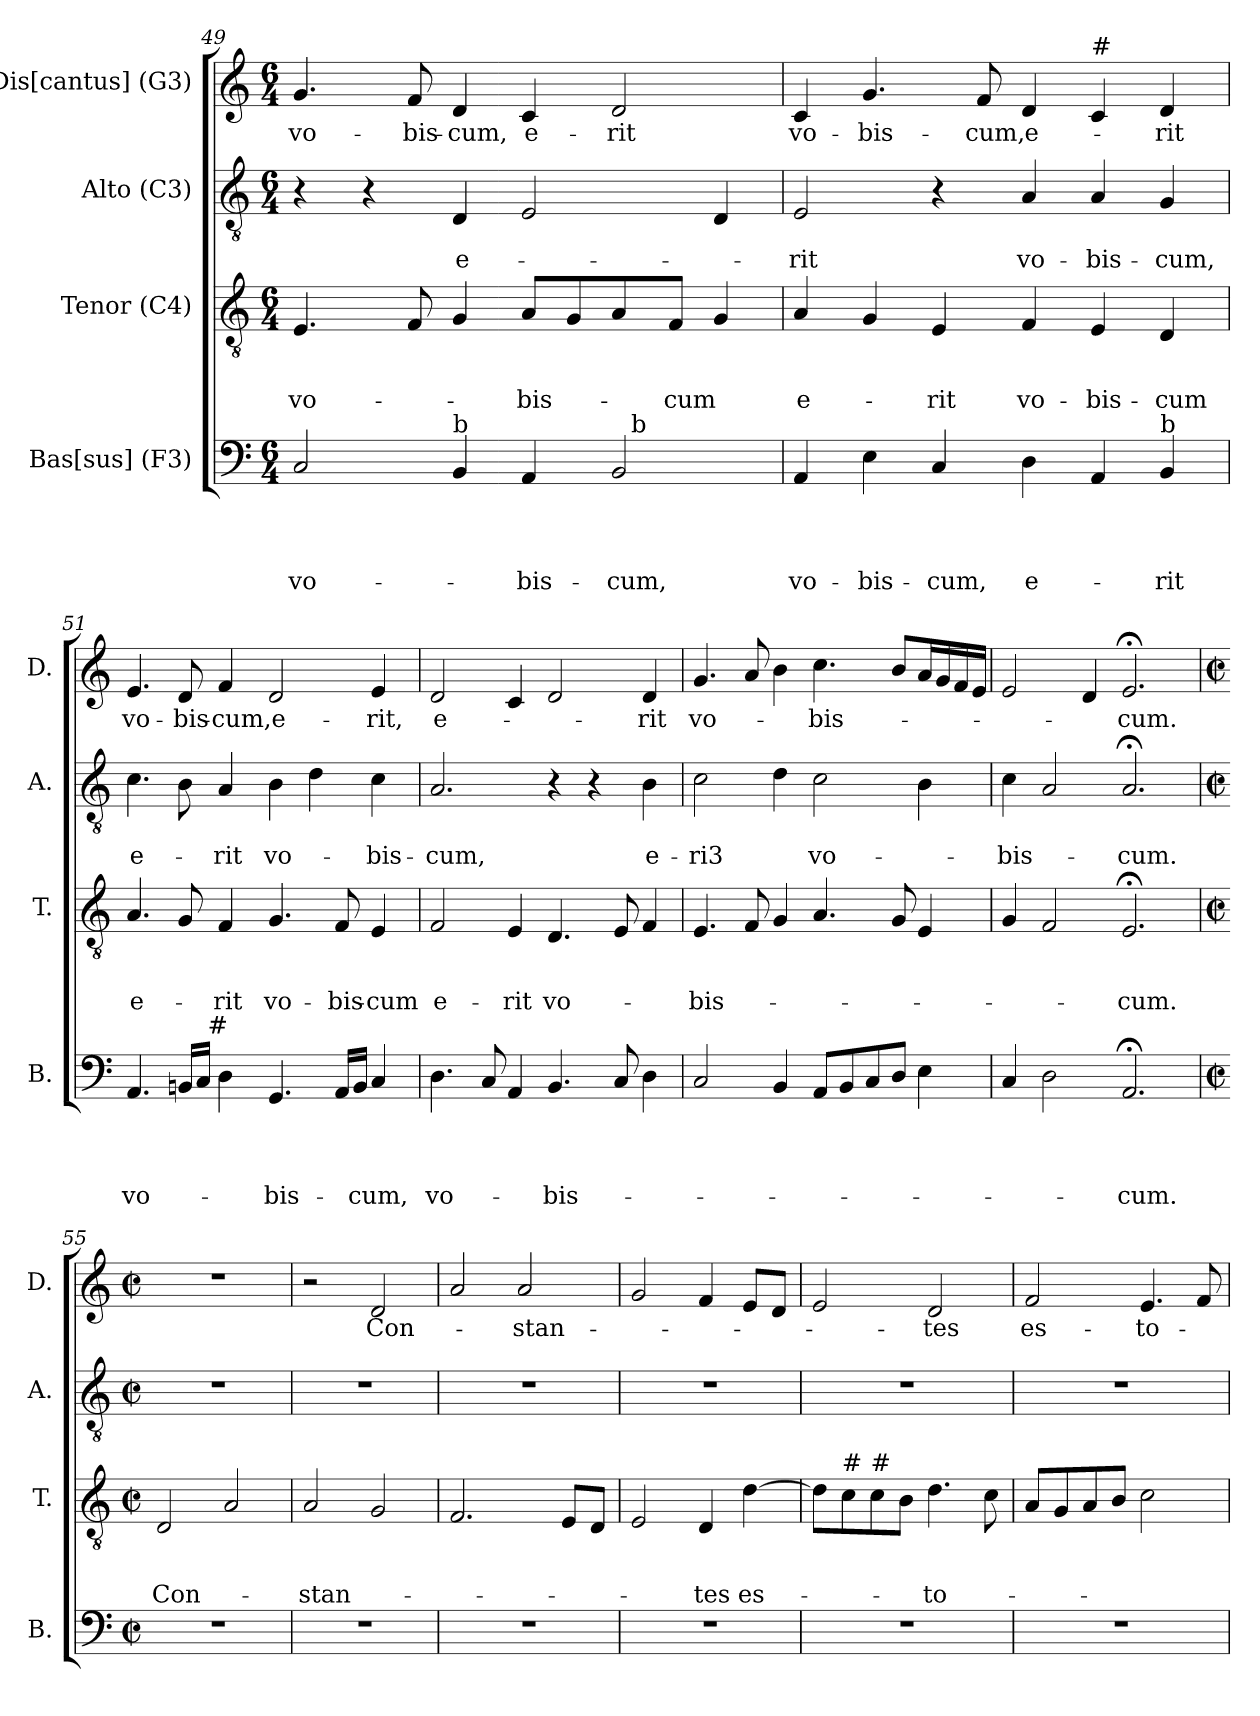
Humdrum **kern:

**kern	**text	**text	**text	**text	**kern	**text	**text	**text	**kern	**text	**text	**kern	**text
*part4	*part4	*part4	*part4	*part4	*part3	*part3	*part3	*part3	*part2	*part2	*part2	*part1	*part1
*staff4	*staff4	*staff4	*staff4	*staff4	*staff3	*staff3	*staff3	*staff3	*staff2	*staff2	*staff2	*staff1	*staff1
*I"Bas[sus] (F3)	*	*	*	*	*I"Tenor (C4)	*	*	*	*I"Alto (C3)	*	*	*I"Dis[cantus] (G3)	*
*I'B.	*	*	*	*	*I'T.	*	*	*	*I'A.	*	*	*I'D.	*
*clefF4	*	*	*	*	*clefGv2	*	*	*	*clefGv2	*	*	*clefG2	*
*k[]	*	*	*	*	*k[]	*	*	*	*k[]	*	*	*k[]	*
*C:	*	*	*	*	*C:	*	*	*	*C:	*	*	*C:	*
*M6/4	*	*	*	*	*M6/4	*	*	*	*M6/4	*	*	*M6/4	*
=49	=49	=49	=49	=49	=49	=49	=49	=49	=49	=49	=49	=49	=49
!	!	!	!	!LO:LY:b	!	!	!	!LO:LY:b	!	!	!	!	!LO:LY:b
*^	*	*	*	*	*	*	*	*	*	*	*	*	*
2C/	1ryy	.	.	.	vo-	4.E/	.	.	vo-	4r	.	.	4.g/	vo-
.	.	.	.	.	.	.	.	.	.	4r	.	.	.	.
!	!	!	!	!	!	!	!	!	!	!	!	!	!	!LO:LY:b
.	.	.	.	.	.	8F/	.	.	.	.	.	.	8f/	-bis-
!LO:TX:a:t=b	!	!	!	!	!	!	!	!	!	!	!	!	!	!
!	!	!	!	!	!	!	!	!	!	!	!	!LO:LY:b	!	!LO:LY:b
4BB/	.	.	.	.	.	4G/	.	.	.	4D/	.	e-	4d/	-cum,
!	!	!	!	!	!LO:LY:b	!	!	!	!LO:LY:b	!	!	!	!	!LO:LY:b
4AA/	.	.	.	.	-bis-	8A/L	.	.	-bis-	2E/	.	.	4c/	e-
.	.	.	.	.	.	8G/	.	.	.	.	.	.	.	.
!	!	!	!	!	!LO:LY:b	!	!	!	!	!	!	!	!	!LO:LY:b
2BB/	32ryy	.	.	.	-cum,	8A/	.	.	.	.	.	.	2d/	-rit
!	!LO:TX:a:t=b	!	!	!	!	!	!	!	!	!	!	!	!	!
.	4...ryy	.	.	.	.	.	.	.	.	.	.	.	.	.
!	!	!	!	!	!	!	!	!	!LO:LY:b	!	!	!	!	!
.	.	.	.	.	.	8F/J	.	.	-cum	.	.	.	.	.
.	.	.	.	.	.	4G/	.	.	.	4D/	.	.	.	.
!!LO:LB:g=z
=50	=50	=50	=50	=50	=50	=50	=50	=50	=50	=50	=50	=50	=50	=50
!	!	!	!	!	!LO:LY:b	!	!	!	!LO:LY:b	!	!	!LO:LY:b	!	!LO:LY:b
*v	*v	*	*	*	*	*	*	*	*	*	*	*	*	*
4AA/	.	.	.	vo-	4A/	.	.	e-	2E/	.	-rit	4c/	vo-
!	!	!	!	!LO:LY:b	!	!	!	!	!	!	!	!	!LO:LY:b:rj
4E\	.	.	.	-bis-	4G/	.	.	.	.	.	.	4.g/	-bis-
!	!	!	!	!LO:LY:b	!	!	!	!LO:LY:b	!	!	!	!	!
4C/	.	.	.	-cum,	4E/	.	.	-rit	4r	.	.	.	.
!	!	!	!	!	!	!	!	!	!	!	!	!	!LO:LY:b
.	.	.	.	.	.	.	.	.	.	.	.	8f/	-cum,
!	!	!	!	!LO:LY:b	!	!	!	!LO:LY:b	!	!	!LO:LY:b	!	!LO:LY:b
4D\	.	.	.	e-	4F/	.	.	vo-	4A/	.	vo-	4d/	e-
!	!	!	!	!	!	!	!	!	!	!	!	!LO:TX:a:t=#	!
!	!	!	!	!	!	!	!	!LO:LY:b	!	!	!LO:LY:b	!	!
4AA/	.	.	.	.	4E/	.	.	-bis-	4A/	.	-bis-	4c/	.
!LO:TX:a:t=b	!	!	!	!	!	!	!	!	!	!	!	!	!
!	!	!	!	!LO:LY:b	!	!	!	!LO:LY:b:rj	!	!	!LO:LY:b	!	!LO:LY:b
4BB/	.	.	.	-rit	4D/	.	.	-cum	4G/	.	-cum,	4d/	-rit
=51	=51	=51	=51	=51	=51	=51	=51	=51	=51	=51	=51	=51	=51
!	!	!	!	!LO:LY:b	!	!	!	!LO:LY:b	!	!	!LO:LY:b	!	!LO:LY:b
*^	*	*	*	*	*	*	*	*	*	*	*	*	*
4.AA/	4...ryy	.	.	.	vo-	4.A/	.	.	e-	4.c\	.	e-	4.e/	vo-
!	!	!	!	!	!	!	!	!	!	!	!	!	!	!LO:LY:b
16BBn/LL	.	.	.	.	.	8G/	.	.	.	8B\	.	.	8d/	-bis-
16C/JJ	.	.	.	.	.	.	.	.	.	.	.	.	.	.
!	!LO:TX:a:t=#	!	!	!	!	!	!	!	!	!	!	!	!	!
.	1ryy	.	.	.	.	.	.	.	.	.	.	.	.	.
!	!	!	!	!	!	!	!	!	!LO:LY:b	!	!	!LO:LY:b	!	!LO:LY:b
4D\	.	.	.	.	.	4F/	.	.	-rit	4A/	.	-rit	4f/	-cum,
!	!	!	!	!	!LO:LY:b	!	!	!	!LO:LY:b	!	!	!LO:LY:b	!	!LO:LY:b
4.GG/	.	.	.	.	-bis-	4.G/	.	.	vo-	4B\	.	vo-	2d/	e-
.	.	.	.	.	.	.	.	.	.	4d\	.	.	.	.
!	!	!	!	!	!	!	!	!	!LO:LY:b	!	!	!	!	!
16AA/LL	.	.	.	.	.	8F/	.	.	-bis-	.	.	.	.	.
!	!	!	!	!	!LO:LY:b	!	!	!	!	!	!	!	!	!
16BB/JJ	.	.	.	.	-cum,	.	.	.	.	.	.	.	.	.
!	!	!	!	!	!	!	!	!	!LO:LY:b	!	!	!LO:LY:b	!	!LO:LY:b
4C/	.	.	.	.	.	4E/	.	.	-cum	4c\	.	-bis-	4e/	-rit,
.	32ryy	.	.	.	.	.	.	.	.	.	.	.	.	.
=52	=52	=52	=52	=52	=52	=52	=52	=52	=52	=52	=52	=52	=52	=52
!	!	!	!	!	!LO:LY:b	!	!	!	!LO:LY:b	!	!	!LO:LY:b	!	!LO:LY:b
*v	*v	*	*	*	*	*	*	*	*	*	*	*	*	*
4.D\	.	.	.	vo-	2F/	.	.	e-	2.A/	.	-cum,	2d/	e-
8C/	.	.	.	.	.	.	.	.	.	.	.	.	.
!	!	!	!	!	!	!	!	!LO:LY:b	!	!	!	!	!
4AA/	.	.	.	.	4E/	.	.	-rit	.	.	.	4c/	.
!	!	!	!	!LO:LY:b	!	!	!	!LO:LY:b	!	!	!	!	!
4.BB/	.	.	.	-bis-	4.D/	.	.	vo-	4r	.	.	2d/	.
.	.	.	.	.	.	.	.	.	4r	.	.	.	.
8C/	.	.	.	.	8E/	.	.	.	.	.	.	.	.
!	!	!	!	!	!	!	!	!	!	!	!LO:LY:b	!	!LO:LY:b
4D\	.	.	.	.	4F/	.	.	.	4B\	.	e-	4d/	-rit
=53	=53	=53	=53	=53	=53	=53	=53	=53	=53	=53	=53	=53	=53
!	!	!	!	!	!	!	!	!LO:LY:b	!	!	!LO:LY:b	!	!LO:LY:b
2C/	.	.	.	.	4.E/	.	.	-bis-	2c\	.	-ri3	4.g/	vo-
.	.	.	.	.	8F/	.	.	.	.	.	.	8a/	.
4BB/	.	.	.	.	4G/	.	.	.	4d\	.	.	4b\	.
!	!	!	!	!	!	!	!	!	!	!	!LO:LY:b	!	!LO:LY:b
8AA/L	.	.	.	.	4.A/	.	.	.	2c\	.	vo-	4.cc\	-bis-
8BB/	.	.	.	.	.	.	.	.	.	.	.	.	.
8C/	.	.	.	.	.	.	.	.	.	.	.	.	.
8D/J	.	.	.	.	8G/	.	.	.	.	.	.	8b/L	.
4E\	.	.	.	.	4E/	.	.	.	4B\	.	.	16a/L	.
.	.	.	.	.	.	.	.	.	.	.	.	16g/	.
.	.	.	.	.	.	.	.	.	.	.	.	16f/	.
.	.	.	.	.	.	.	.	.	.	.	.	16e/JJ	.
=54	=54	=54	=54	=54	=54	=54	=54	=54	=54	=54	=54	=54	=54
!	!	!	!	!	!	!	!	!	!	!	!LO:LY:b	!	!
4C/	.	.	.	.	4G/	.	.	.	4c\	.	-bis-	2e/	.
2D\	.	.	.	.	2F/	.	.	.	2A/	.	.	.	.
.	.	.	.	.	.	.	.	.	.	.	.	4d/	.
!	!	!	!	!LO:LY:b	!	!	!	!LO:LY:b	!	!	!LO:LY:b	!	!LO:LY:b
2.AA;/	.	.	.	-cum.	2.E;/	.	.	-cum.	2.A;/	.	-cum.	2.e;/	-cum.
!!LO:LB:g=z
=55	=55	=55	=55	=55	=55	=55	=55	=55	=55	=55	=55	=55	=55
*M2/2	*	*	*	*	*M2/2	*	*	*	*M2/2	*	*	*M2/2	*
*met(c|)	*	*	*	*	*met(c|)	*	*	*	*met(c|)	*	*	*met(c|)	*
!	!	!	!	!	!	!	!	!LO:LY:b	!	!	!	!	!
1r	.	.	.	.	2D/	.	.	Con-	1r	.	.	1r	.
.	.	.	.	.	2A/	.	.	.	.	.	.	.	.
=56	=56	=56	=56	=56	=56	=56	=56	=56	=56	=56	=56	=56	=56
!	!	!	!	!	!	!	!	!LO:LY:b	!	!	!	!	!
1r	.	.	.	.	2A/	.	.	-stan-	1r	.	.	2r	.
!	!	!	!	!	!	!	!	!	!	!	!	!	!LO:LY:b
.	.	.	.	.	2G/	.	.	.	.	.	.	2d/	Con-
=57	=57	=57	=57	=57	=57	=57	=57	=57	=57	=57	=57	=57	=57
1r	.	.	.	.	2.F/	.	.	.	1r	.	.	2a/	.
!	!	!	!	!	!	!	!	!	!	!	!	!	!LO:LY:b
.	.	.	.	.	.	.	.	.	.	.	.	2a/	-stan-
.	.	.	.	.	8E/L	.	.	.	.	.	.	.	.
.	.	.	.	.	8D/J	.	.	.	.	.	.	.	.
=58	=58	=58	=58	=58	=58	=58	=58	=58	=58	=58	=58	=58	=58
1r	.	.	.	.	2E/	.	.	.	1r	.	.	2g/	.
!	!	!	!	!	!	!	!	!LO:LY:b	!	!	!	!	!
.	.	.	.	.	4D/	.	.	-tes	.	.	.	4f/	.
!	!	!	!	!	!	!	!	!LO:LY:b	!	!	!	!	!
.	.	.	.	.	[>4d\	.	.	es-	.	.	.	8e/L	.
.	.	.	.	.	.	.	.	.	.	.	.	8d/J	.
=59	=59	=59	=59	=59	=59	=59	=59	=59	=59	=59	=59	=59	=59
1r	.	.	.	.	8d\L]	.	.	.	1r	.	.	2e/	.
!	!	!	!	!	!LO:TX:a:t=#	!	!	!	!	!	!	!	!
.	.	.	.	.	8c\	.	.	.	.	.	.	.	.
!	!	!	!	!	!LO:TX:a:t=#	!	!	!	!	!	!	!	!
.	.	.	.	.	8c\	.	.	.	.	.	.	.	.
.	.	.	.	.	8B\J	.	.	.	.	.	.	.	.
!	!	!	!	!	!	!	!	!LO:LY:b	!	!	!	!	!LO:LY:b
.	.	.	.	.	4.d\	.	.	-to-	.	.	.	2d/	-tes
.	.	.	.	.	8c\	.	.	.	.	.	.	.	.
=60	=60	=60	=60	=60	=60	=60	=60	=60	=60	=60	=60	=60	=60
!	!	!	!	!	!	!	!	!	!	!	!	!	!LO:LY:b
1r	.	.	.	.	8A/L	.	.	.	1r	.	.	2f/	es-
.	.	.	.	.	8G/	.	.	.	.	.	.	.	.
.	.	.	.	.	8A/	.	.	.	.	.	.	.	.
.	.	.	.	.	8B/J	.	.	.	.	.	.	.	.
!	!	!	!	!	!	!	!	!	!	!	!	!	!LO:LY:b
.	.	.	.	.	2c\	.	.	.	.	.	.	4.e/	-to-
.	.	.	.	.	.	.	.	.	.	.	.	8f/	.
=	=	=	=	=	=	=	=	=	=	=	=	=	=
*-	*-	*-	*-	*-	*-	*-	*-	*-	*-	*-	*-	*-	*-
